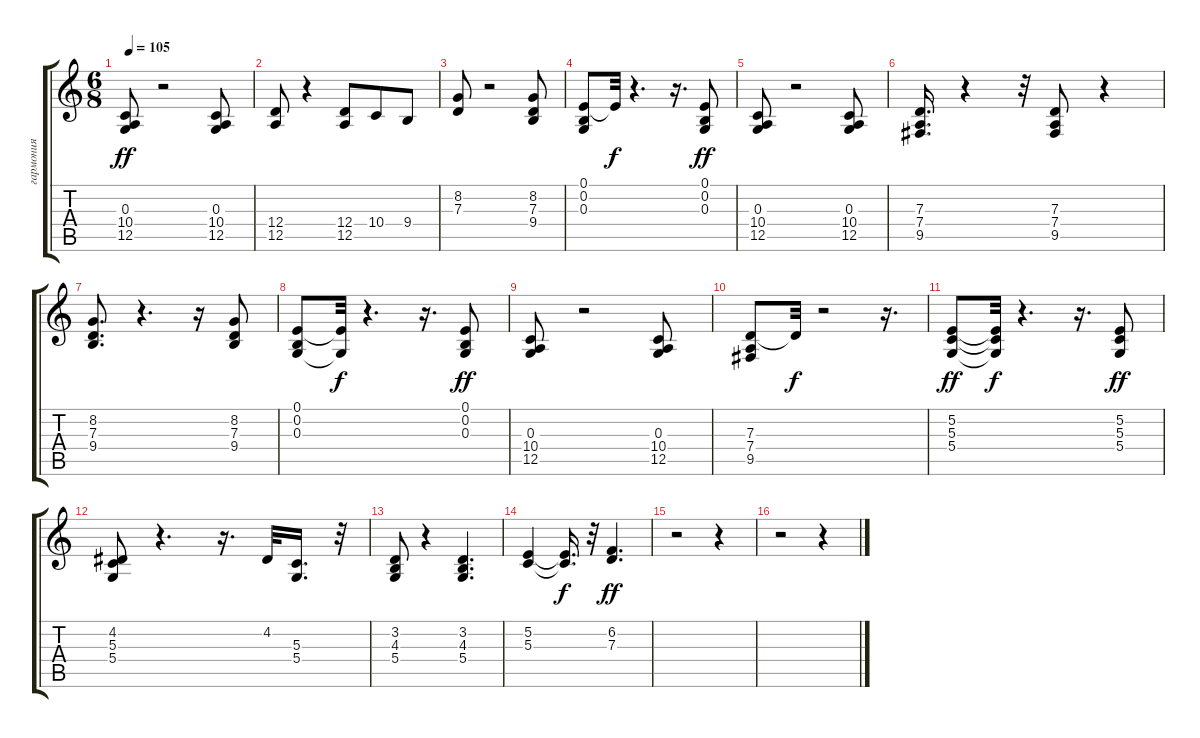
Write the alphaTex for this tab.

\track ("гармония" "гармония") {instrument voiceoohs}
\staff {score tabs}
\tuning (E4 B3 G3 D3 A2 E2) {hide}
\ts (6 8)
\tempo 105
\clef g2
\ks c
(0.3 10.4 12.5).8{dy ff} r.2 (0.3 10.4 12.5).8 |
(12.4 12.5).8 r.4 (12.4 12.5).8 10.4.8 9.4.8 |
(8.2 7.3).8 r.2 (8.2 7.3 9.4).8 |
(0.1 0.2 0.3).8 0.1{t}.32{dy f} r.4{d} r.16{d} (0.1 0.2 0.3).8{dy ff} |
(0.3 10.4 12.5).8 r.2 (0.3 10.4 12.5).8 |
(7.3 7.4 9.5).16{d} r.4 r.32 (7.3 7.4 9.5).8 r.4 |
(8.2 7.3 9.4).8{d} r.4{d} r.16 (8.2 7.3 9.4).8 |
(0.1 0.2 0.3).8 (0.1{t} 0.3{t}).32{dy f} r.4{d} r.16{d} (0.1 0.2 0.3).8{dy ff} |
(0.3 10.4 12.5).8 r.2 (0.3 10.4 12.5).8 |
(7.3 7.4 9.5).8 7.3{t}.32{dy f} r.2 r.16{d} |
(5.2 5.3 5.4).8{dy ff} (5.2{t} 5.3{t} 5.4{t}).32{dy f} r.4{d} r.16{d} (5.2 5.3 5.4).8{dy ff} |
(4.2 5.3 5.4).8 r.4{d} r.16{d} 4.2.32 (5.3 5.4).16{d} r.32 |
(3.2 4.3 5.4).8 r.4 (3.2 4.3 5.4).4{d} |
(5.2 5.3).4 (5.2{t} 5.3{t}).16{d dy f} r.32 (6.2 7.3).4{d dy ff} |
r.2 r.4 |
r.2 r.4
